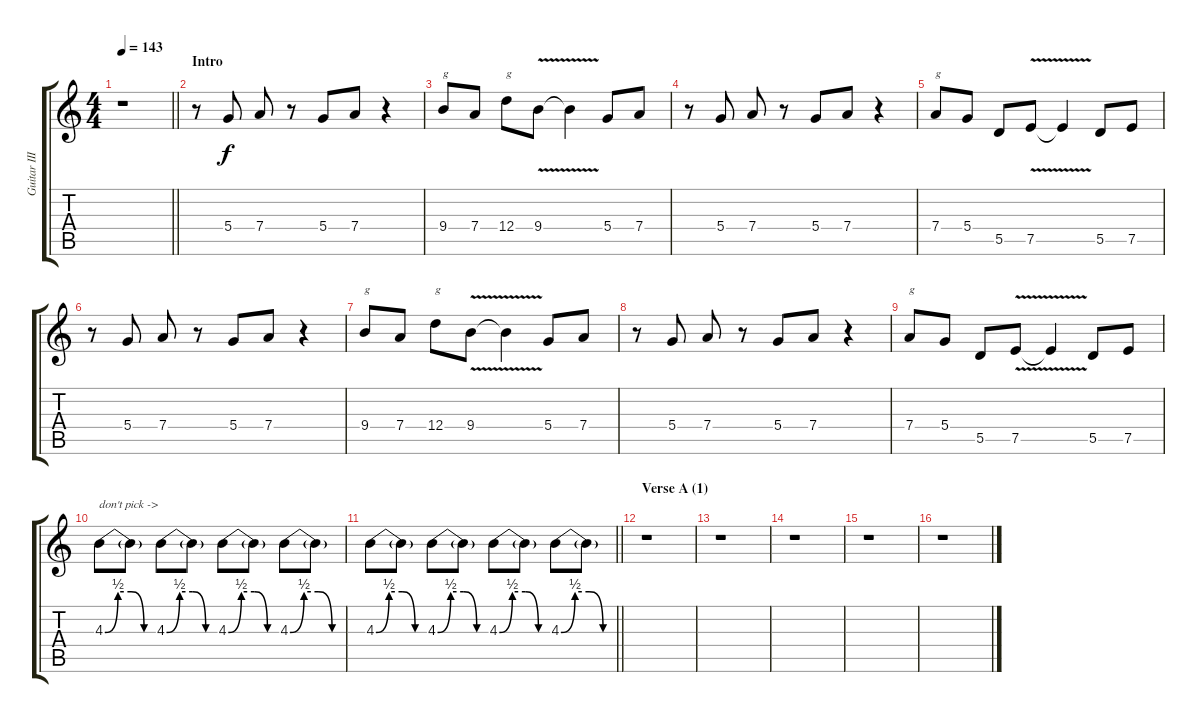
\track ("Guitar III" "Guitar III") {instrument distortionguitar}
\staff {score tabs}
\tuning (E4 B3 G3 D3 A2 E2) {hide}
\ts (4 4)
\tempo 143
\clef g2
\barLineRight lightlight
\ks aminor
r.1{dy f instrument distortionguitar} |
\section ("" "Intro")
r.8 5.4.8 7.4.8 r.8 5.4.8 7.4.8 r.4 |
9.4.8{txt "g"} 7.4.8 12.4.8{txt "g"} 9.4{v}.8 9.4{t}.4 5.4.8 7.4.8 |
r.8 5.4.8 7.4.8 r.8 5.4.8 7.4.8 r.4 |
7.4.8{txt "g"} 5.4.8 5.5.8 7.5{v}.8 7.5{t}.4 5.5.8 7.5.8 |
r.8 5.4.8 7.4.8 r.8 5.4.8 7.4.8 r.4 |
9.4.8{txt "g"} 7.4.8 12.4.8{txt "g"} 9.4{v}.8 9.4{t}.4 5.4.8 7.4.8 |
r.8 5.4.8 7.4.8 r.8 5.4.8 7.4.8 r.4 |
7.4.8{txt "g"} 5.4.8 5.5.8 7.5{v}.8 7.5{t}.4 5.5.8 7.5.8 |
4.3{be (custom 0 0 15 2 30 2 45 0 60 0)}.8{txt "don't pick ->"} 4.3{t}.8 4.3{be (custom 0 0 15 2 30 2 45 0 60 0)}.8 4.3{t}.8 4.3{be (custom 0 0 15 2 30 2 45 0 60 0)}.8 4.3{t}.8 4.3{be (custom 0 0 15 2 30 2 45 0 60 0)}.8 4.3{t}.8 |
\barLineRight lightlight
4.3{be (custom 0 0 15 2 30 2 45 0 60 0)}.8 4.3{t}.8 4.3{be (custom 0 0 15 2 30 2 45 0 60 0)}.8 4.3{t}.8 4.3{be (custom 0 0 15 2 30 2 45 0 60 0)}.8 4.3{t}.8 4.3{be (custom 0 0 15 2 30 2 45 0 60 0)}.8 4.3{t}.8 |
\section ("" "Verse A (1)")
r.1 |
r.1 |
r.1 |
r.1 |
r.1
